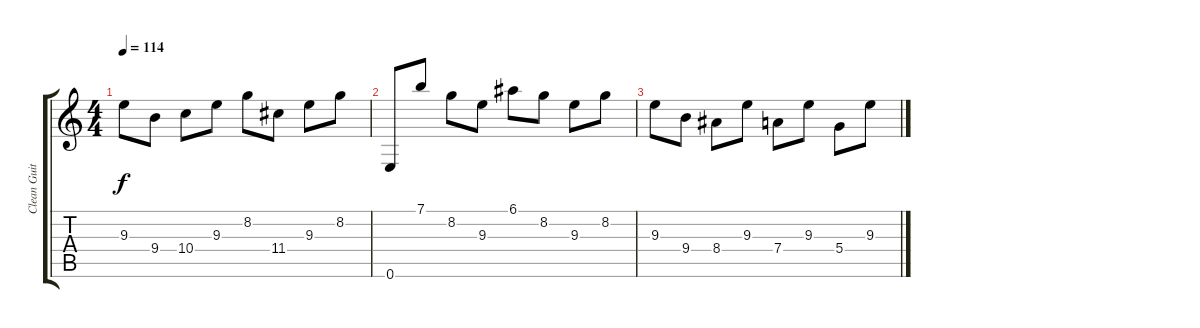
\track ("Clean Guitar / Guitarra Limpia" "Clean Guit") {instrument acousticguitarsteel}
\staff {score tabs}
\tuning (E4 B3 G3 D3 A2 E2) {hide}
\ts (4 4)
\tempo 114
\clef g2
\ks c
9.3.8{dy f} 9.4.8 10.4.8 9.3.8 8.2.8 11.4.8 9.3.8 8.2.8 |
0.6.8 7.1.8 8.2.8 9.3.8 6.1.8 8.2.8 9.3.8 8.2.8 |
9.3.8 9.4.8 8.4.8 9.3.8 7.4.8 9.3.8 5.4.8 9.3.8
